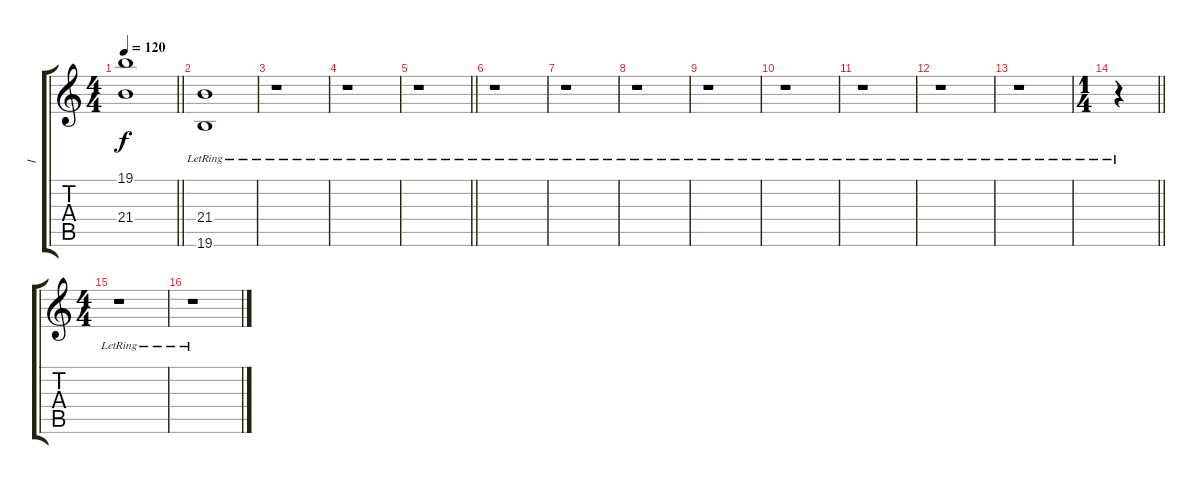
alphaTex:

\track ("I" "I") {instrument tubularbells}
\staff {score tabs}
\tuning (E4 B3 G3 D3 A2 E2) {hide}
\ts (4 4)
\tempo 120
\clef g2
\barLineRight lightlight
\ks c
(19.1{t} 21.4{t}).1{dy f} |
(21.4{lr} 19.6{lr}).1 |
r.1 |
r.1 |
\barLineRight lightlight
r.1 |
r.1 |
r.1 |
r.1 |
r.1 |
r.1 |
r.1 |
r.1 |
r.1 |
\ts (1 4)
\barLineRight lightlight
r.4 |
\ts (4 4)
r.1 |
r.1
